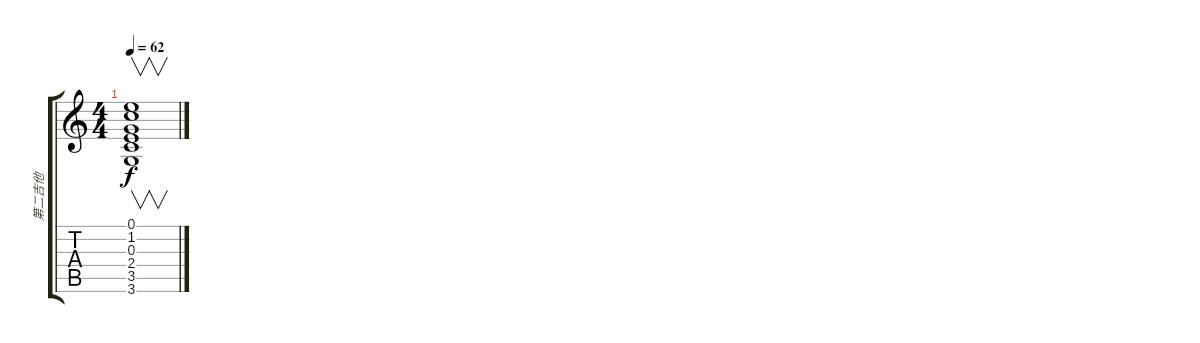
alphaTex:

\track ("第二吉他" "第二吉他") {instrument acousticguitarnylon}
\staff {score tabs}
\tuning (E4 B3 G3 D3 A2 E2) {hide}
\ts (4 4)
\tempo 62
\clef g2
\ks c
(0.1 1.2 0.3 2.4 3.5 3.6).1{v dy f}
